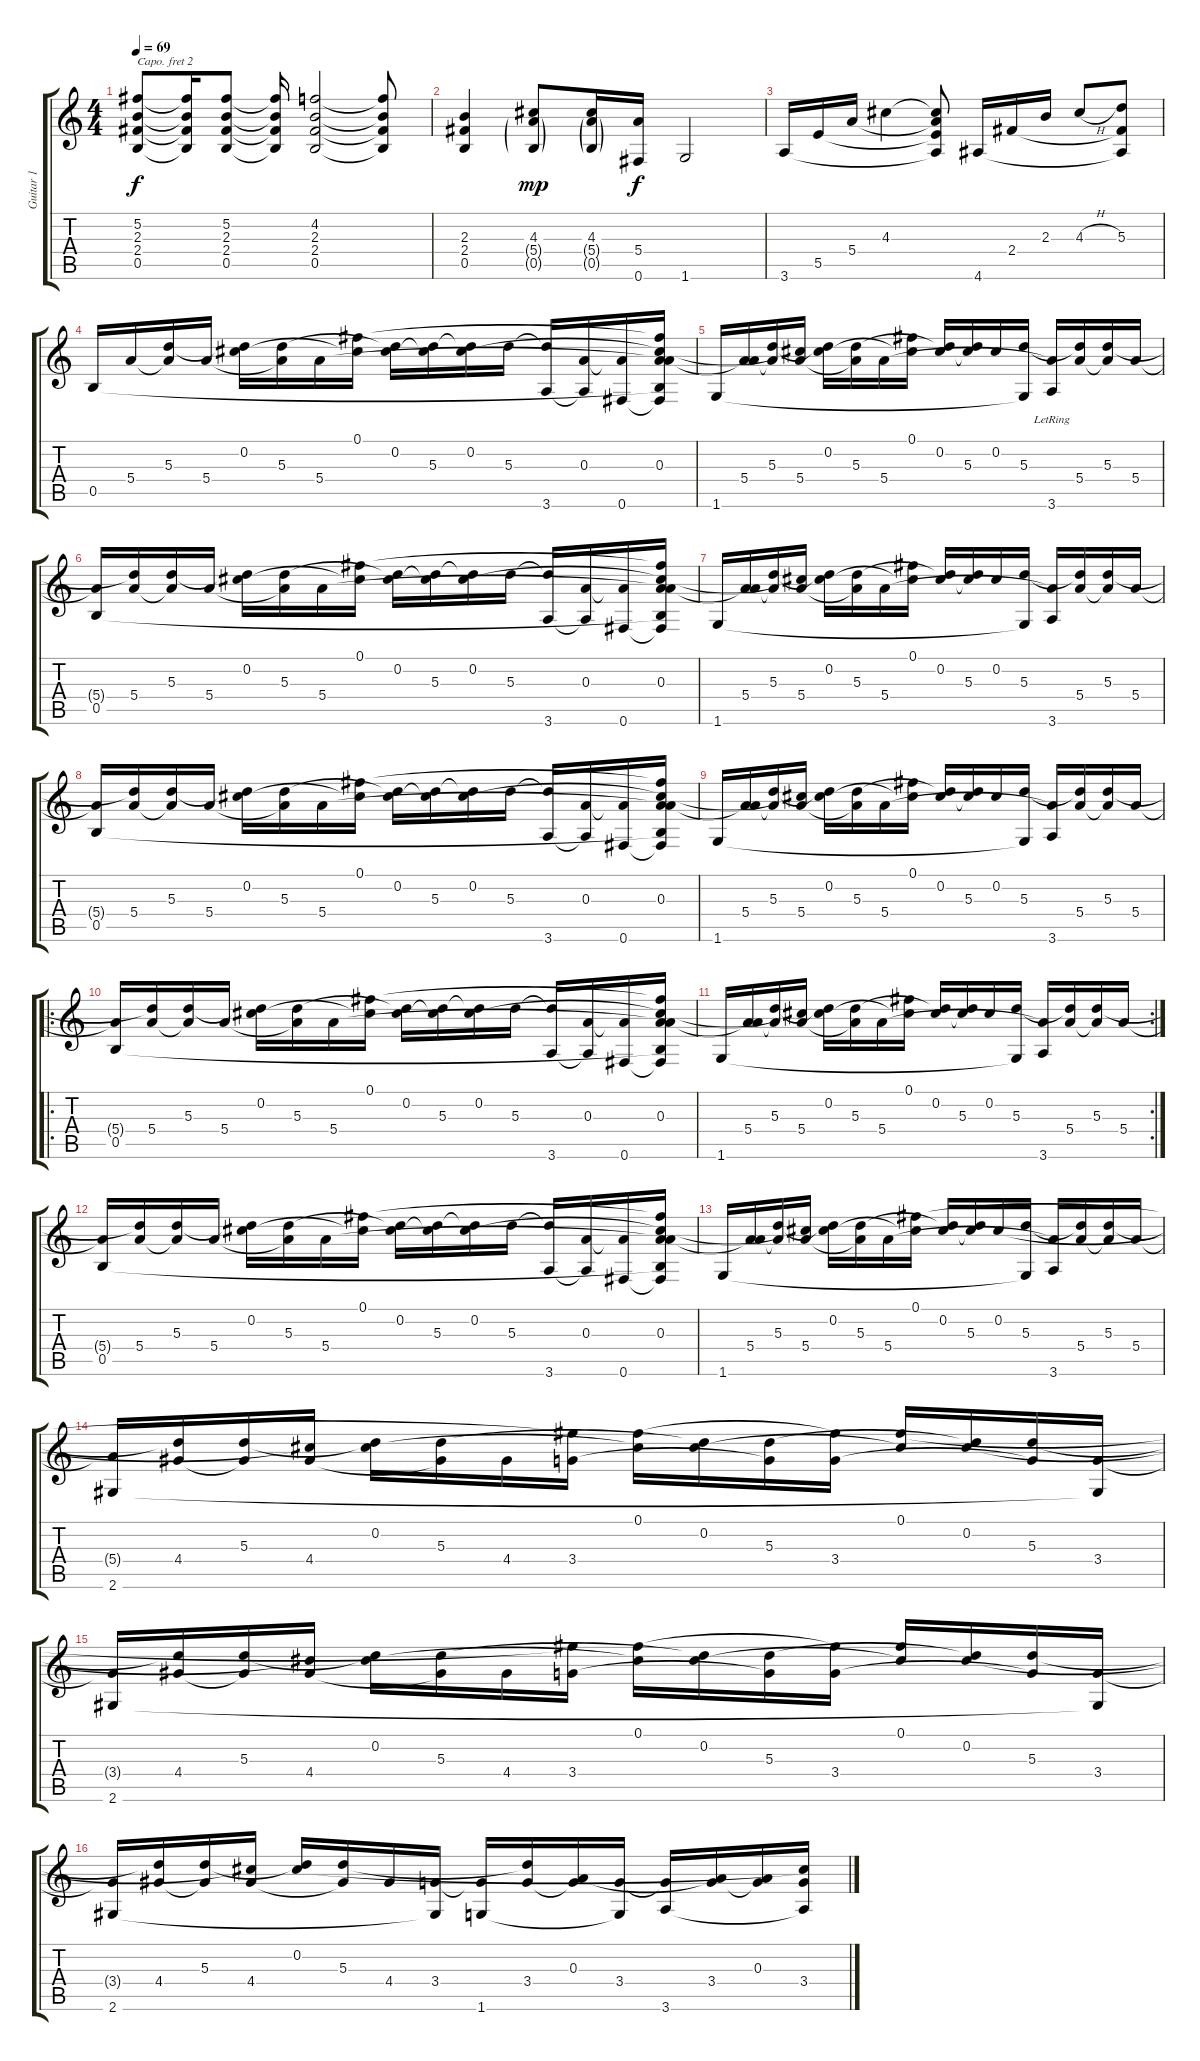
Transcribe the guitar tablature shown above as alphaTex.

\track ("Guitar 1" "Guitar 1") {instrument electricguitarjazz}
\staff {score tabs}
\capo 2
\tuning (E4 B3 G3 D3 A2 E2) {hide}
\ts (4 4)
\tempo 69
\clef g2
\ks c
(5.2 2.3 2.4 0.5).8{dy f} (5.2{t} 2.3{t} 2.4{t} 0.5{t}).16 (5.2 2.3 2.4 0.5).8 (5.2{t} 2.3{t} 2.4{t} 0.5{t}).16 (4.2 2.3 2.4 0.5).2 (4.2{t} 2.3{t} 2.4{t} 0.5{t}).8 |
(2.3 2.4 0.5).4 (4.3 5.4{g} 0.5{g}).8{dy mp} (4.3 5.4{g} 0.5{g}).16 (5.4 0.6).16{dy f} 1.6.2 |
3.6.16 5.5.16 5.4.16 4.3.4 (4.3{t} 5.4{t} 5.5{t} 3.6{t}).8 4.6.16 2.4.16 2.3.16 4.3{h}.8 (5.3 2.4{t} 4.6{t}).8 |
0.5.16 5.4.16 (5.3 5.4{t}).16 5.4.16 (0.2 5.3{t}).16 (5.3 5.4{t}).16 5.4.16 (0.1 0.2{t}).16 (0.2 5.3{t}).16 (0.2{t} 5.3).16 (0.2 5.3{t}).16 5.3.16 (5.3{t} 3.6).16 (0.3 3.6{t}).16 (0.3{t} 0.6).16 (0.1{t} 0.2{t} 0.3 5.4{t} 0.5{t} 0.6{t}).16 |
1.6.16 (0.3{t} 5.4).16 (5.3 5.4{t}).16 (0.2{t} 5.4).16 (0.2 5.3{t}).16 (5.3 5.4{t}).16 5.4.16 (0.1 0.2{t}).16 (0.2 5.3{t}).16 (0.2{t} 5.3).16 0.2.16 (5.3 1.6{t}).16 (5.4{t} 3.6{lr}).16 (5.3{t} 5.4).16 (5.3 5.4{t}).16 5.4.16 |
(5.4{t} 0.5).16 (5.3{t} 5.4).16 (5.3 5.4{t}).16 5.4.16 (0.2 5.3{t}).16 (5.3 5.4{t}).16 5.4.16 (0.1 0.2{t}).16 (0.2 5.3{t}).16 (0.2{t} 5.3).16 (0.2 5.3{t}).16 5.3.16 (5.3{t} 3.6).16 (0.3 3.6{t}).16 (0.3{t} 0.6).16 (0.1{t} 0.2{t} 0.3 5.4{t} 0.5{t} 0.6{t}).16 |
1.6.16 (0.3{t} 5.4).16 (5.3 5.4{t}).16 (0.2{t} 5.4).16 (0.2 5.3{t}).16 (5.3 5.4{t}).16 5.4.16 (0.1 0.2{t}).16 (0.2 5.3{t}).16 (0.2{t} 5.3).16 0.2.16 (5.3 1.6{t}).16 (5.4{t} 3.6).16 (5.3{t} 5.4).16 (5.3 5.4{t}).16 5.4.16 |
(5.4{t} 0.5).16 (5.3{t} 5.4).16 (5.3 5.4{t}).16 5.4.16 (0.2 5.3{t}).16 (5.3 5.4{t}).16 5.4.16 (0.1 0.2{t}).16 (0.2 5.3{t}).16 (0.2{t} 5.3).16 (0.2 5.3{t}).16 5.3.16 (5.3{t} 3.6).16 (0.3 3.6{t}).16 (0.3{t} 0.6).16 (0.1{t} 0.2{t} 0.3 5.4{t} 0.5{t} 0.6{t}).16 |
1.6.16 (0.3{t} 5.4).16 (5.3 5.4{t}).16 (0.2{t} 5.4).16 (0.2 5.3{t}).16 (5.3 5.4{t}).16 5.4.16 (0.1 0.2{t}).16 (0.2 5.3{t}).16 (0.2{t} 5.3).16 0.2.16 (5.3 1.6{t}).16 (5.4{t} 3.6).16 (5.3{t} 5.4).16 (5.3 5.4{t}).16 5.4.16 |
\ro
(5.4{t} 0.5).16 (5.3{t} 5.4).16 (5.3 5.4{t}).16 5.4.16 (0.2 5.3{t}).16 (5.3 5.4{t}).16 5.4.16 (0.1 0.2{t}).16 (0.2 5.3{t}).16 (0.2{t} 5.3).16 (0.2 5.3{t}).16 5.3.16 (5.3{t} 3.6).16 (0.3 3.6{t}).16 (0.3{t} 0.6).16 (0.1{t} 0.2{t} 0.3 5.4{t} 0.5{t} 0.6{t}).16 |
\rc 2
1.6.16 (0.3{t} 5.4).16 (5.3 5.4{t}).16 (0.2{t} 5.4).16 (0.2 5.3{t}).16 (5.3 5.4{t}).16 5.4.16 (0.1 0.2{t}).16 (0.2 5.3{t}).16 (0.2{t} 5.3).16 0.2.16 (5.3 1.6{t}).16 (5.4{t} 3.6).16 (5.3{t} 5.4).16 (5.3 5.4{t}).16 5.4.16 |
(5.4{t} 0.5).16 (5.3{t} 5.4).16 (5.3 5.4{t}).16 5.4.16 (0.2 5.3{t}).16 (5.3 5.4{t}).16 5.4.16 (0.1 0.2{t}).16 (0.2 5.3{t}).16 (0.2{t} 5.3).16 (0.2 5.3{t}).16 5.3.16 (5.3{t} 3.6).16 (0.3 3.6{t}).16 (0.3{t} 0.6).16 (0.1{t} 0.2{t} 0.3 5.4{t} 0.5{t} 0.6{t}).16 |
1.6.16 (0.3{t} 5.4).16 (5.3 5.4{t}).16 (0.2{t} 5.4).16 (0.2 5.3{t}).16 (5.3 5.4{t}).16 5.4.16 (0.1 0.2{t}).16 (0.2 5.3{t}).16 (0.2{t} 5.3).16 0.2.16 (5.3 1.6{t}).16 (5.4{t} 3.6).16 (5.3{t} 5.4).16 (5.3 5.4{t}).16 5.4.16 |
(5.4{t} 2.6).16 (5.3{t} 4.4).16 (5.3 4.4{t}).16 (0.2{t} 4.4).16 (0.2 5.3{t}).16 (5.3 4.4{t}).16 4.4.16 (0.1{t} 3.4).16 (0.1 0.2{t}).16 (0.2 5.3{t}).16 (5.3 3.4{t}).16 (0.1{t} 3.4).16 (0.1 0.2{t}).16 (0.2 5.3{t}).16 (5.3 3.4{t}).16 (3.4 2.6{t}).16 |
(3.4{t} 2.6).16 (5.3{t} 4.4).16 (5.3 4.4{t}).16 (0.2{t} 4.4).16 (0.2 5.3{t}).16 (5.3 4.4{t}).16 4.4.16 (0.1{t} 3.4).16 (0.1 0.2{t}).16 (0.2 5.3{t}).16 (5.3 3.4{t}).16 (0.1{t} 3.4).16 (0.1 0.2{t}).16 (0.2 5.3{t}).16 (5.3 3.4{t}).16 (3.4 2.6{t}).16 |
(3.4{t} 2.6).16 (5.3{t} 4.4).16 (5.3 4.4{t}).16 (0.2{t} 4.4).16 (0.2 5.3{t}).16 (5.3 4.4{t}).16 4.4.16 (3.4 2.6{t}).16 (3.4{t} 1.6).16 (5.3{t} 3.4).16 (0.3 3.4{t}).16 (3.4 1.6{t}).16 (3.4{t} 3.6).16 (0.3{t} 3.4).16 (0.3 3.4{t}).16 (0.2{t} 3.4 3.6{t}).16
